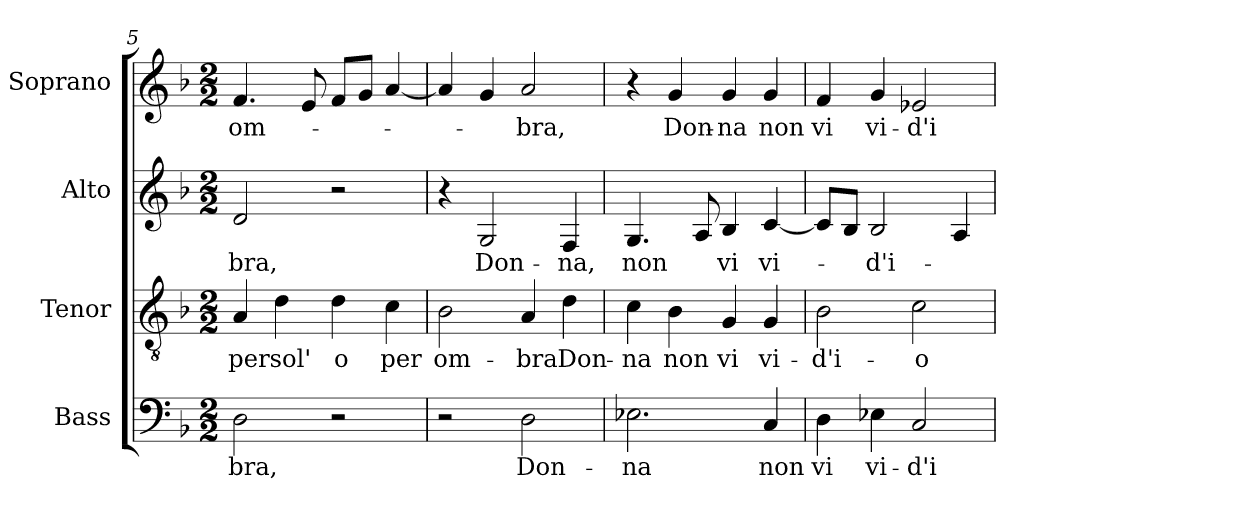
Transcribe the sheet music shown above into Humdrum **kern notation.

**kern	**text	**kern	**text	**kern	**text	**kern	**text
*part4	*part4	*part3	*part3	*part2	*part2	*part1	*part1
*staff4	*staff4	*staff3	*staff3	*staff2	*staff2	*staff1	*staff1
*I"Bass	*	*I"Tenor	*	*I"Alto	*	*I"Soprano	*
*I'Bass	*	*I'Tenor	*	*I'Alto	*	*I'Soprano	*
*clefF4	*	*clefGv2	*	*clefG2	*	*clefG2	*
*k[b-]	*	*k[b-]	*	*k[b-]	*	*k[b-]	*
*F:	*	*F:	*	*F:	*	*F:	*
*M2/2	*	*M2/2	*	*M2/2	*	*M2/2	*
=5	=5	=5	=5	=5	=5	=5	=5
!	!LO:LY:b:color=#000000	!	!	!	!	!	!
!	!	!	!LO:LY:b:color=#000000	!	!	!	!
!	!	!	!	!	!LO:LY:b:color=#000000	!	!
!	!	!	!	!	!	!	!LO:LY:b:color=#000000
2Di\	-bra,	4Ai/	per	2di/	-bra,	4.fi/	om-
!	!	!	!LO:LY:b:color=#000000	!	!	!	!
.	.	4di\	sol'	.	.	.	.
.	.	.	.	.	.	8ei/	.
!	!	!	!LO:LY:b:color=#000000	!	!	!	!
2r	.	4di\	o	2r	.	8fi/L	.
.	.	.	.	.	.	8gi/J	.
!	!	!	!LO:LY:b:color=#000000	!	!	!	!
.	.	4ci\	per	.	.	[4ai/	.
=6	=6	=6	=6	=6	=6	=6	=6
!	!	!	!LO:LY:b:color=#000000	!	!	!	!
2r	.	2B-i\	om-	4r	.	4ai/]	.
!	!	!	!	!	!LO:LY:b:color=#000000	!	!
.	.	.	.	2Gi/	Don-	4gi/	.
!	!LO:LY:b:color=#000000	!	!	!	!	!	!
!	!	!	!LO:LY:b:color=#000000	!	!	!	!
!	!	!	!	!	!	!	!LO:LY:b:color=#000000
2Di\	Don-	4Ai/	-bra	.	.	2ai/	-bra,
!	!	!	!LO:LY:b:color=#000000	!	!	!	!
!	!	!	!	!	!LO:LY:b:color=#000000	!	!
.	.	4di\	Don-	4Fi/	-na,	.	.
!!LO:LB:g=z
=7	=7	=7	=7	=7	=7	=7	=7
!	!LO:LY:b:color=#000000	!	!	!	!	!	!
!	!	!	!LO:LY:b:color=#000000	!	!	!	!
!	!	!	!	!	!LO:LY:b:color=#000000	!	!
2.E-Xi\	-na	4ci\	-na	4.Gi/	non	4r	.
!	!	!	!LO:LY:b:color=#000000	!	!	!	!
!	!	!	!	!	!	!	!LO:LY:b:color=#000000
.	.	4B-i\	non	.	.	4gi/	Don-
.	.	.	.	8Ai/	.	.	.
!	!	!	!LO:LY:b:color=#000000	!	!	!	!
!	!	!	!	!	!LO:LY:b:color=#000000	!	!
!	!	!	!	!	!	!	!LO:LY:b:color=#000000
.	.	4Gi/	vi	4B-i/	vi	4gi/	-na
!	!LO:LY:b:color=#000000	!	!	!	!	!	!
!	!	!	!LO:LY:b:color=#000000	!	!	!	!
!	!	!	!	!	!LO:LY:b:color=#000000	!	!
!	!	!	!	!	!	!	!LO:LY:b:color=#000000
4Ci/	non	4Gi/	vi-	[4ci/	vi-	4gi/	non
=8	=8	=8	=8	=8	=8	=8	=8
!	!LO:LY:b:color=#000000	!	!	!	!	!	!
!	!	!	!LO:LY:b:color=#000000	!	!	!	!
!	!	!	!	!	!	!	!LO:LY:b:color=#000000
4Di\	vi	2B-i\	-d'i-	8ci/L]	.	4fi/	vi
.	.	.	.	8B-i/J	.	.	.
!	!LO:LY:b:color=#000000	!	!	!	!	!	!
!	!	!	!	!	!LO:LY:b:color=#000000	!	!
!	!	!	!	!	!	!	!LO:LY:b:color=#000000
4E-Xi\	vi-	.	.	2B-i/	-d'i-	4gi/	vi-
!	!LO:LY:b:color=#000000	!	!	!	!	!	!
!	!	!	!LO:LY:b:color=#000000	!	!	!	!
!	!	!	!	!	!	!	!LO:LY:b:color=#000000
2Ci/	-d'i-	2ci\	-o	.	.	2e-Xi/	-d'i-
.	.	.	.	4Ai/	.	.	.
=	=	=	=	=	=	=	=
*-	*-	*-	*-	*-	*-	*-	*-
